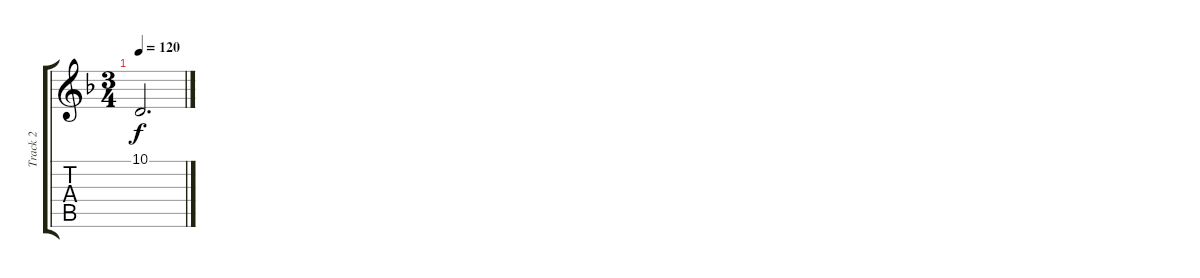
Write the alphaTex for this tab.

\track ("Track 2" "Track 2") {instrument acousticgrandpiano}
\staff {score tabs}
\tuning (E3 D3 C3 B2 A2 G2) {hide}
\ts (3 4)
\tempo 120
\clef g2
\ks dminor
10.1.2{d dy f}
